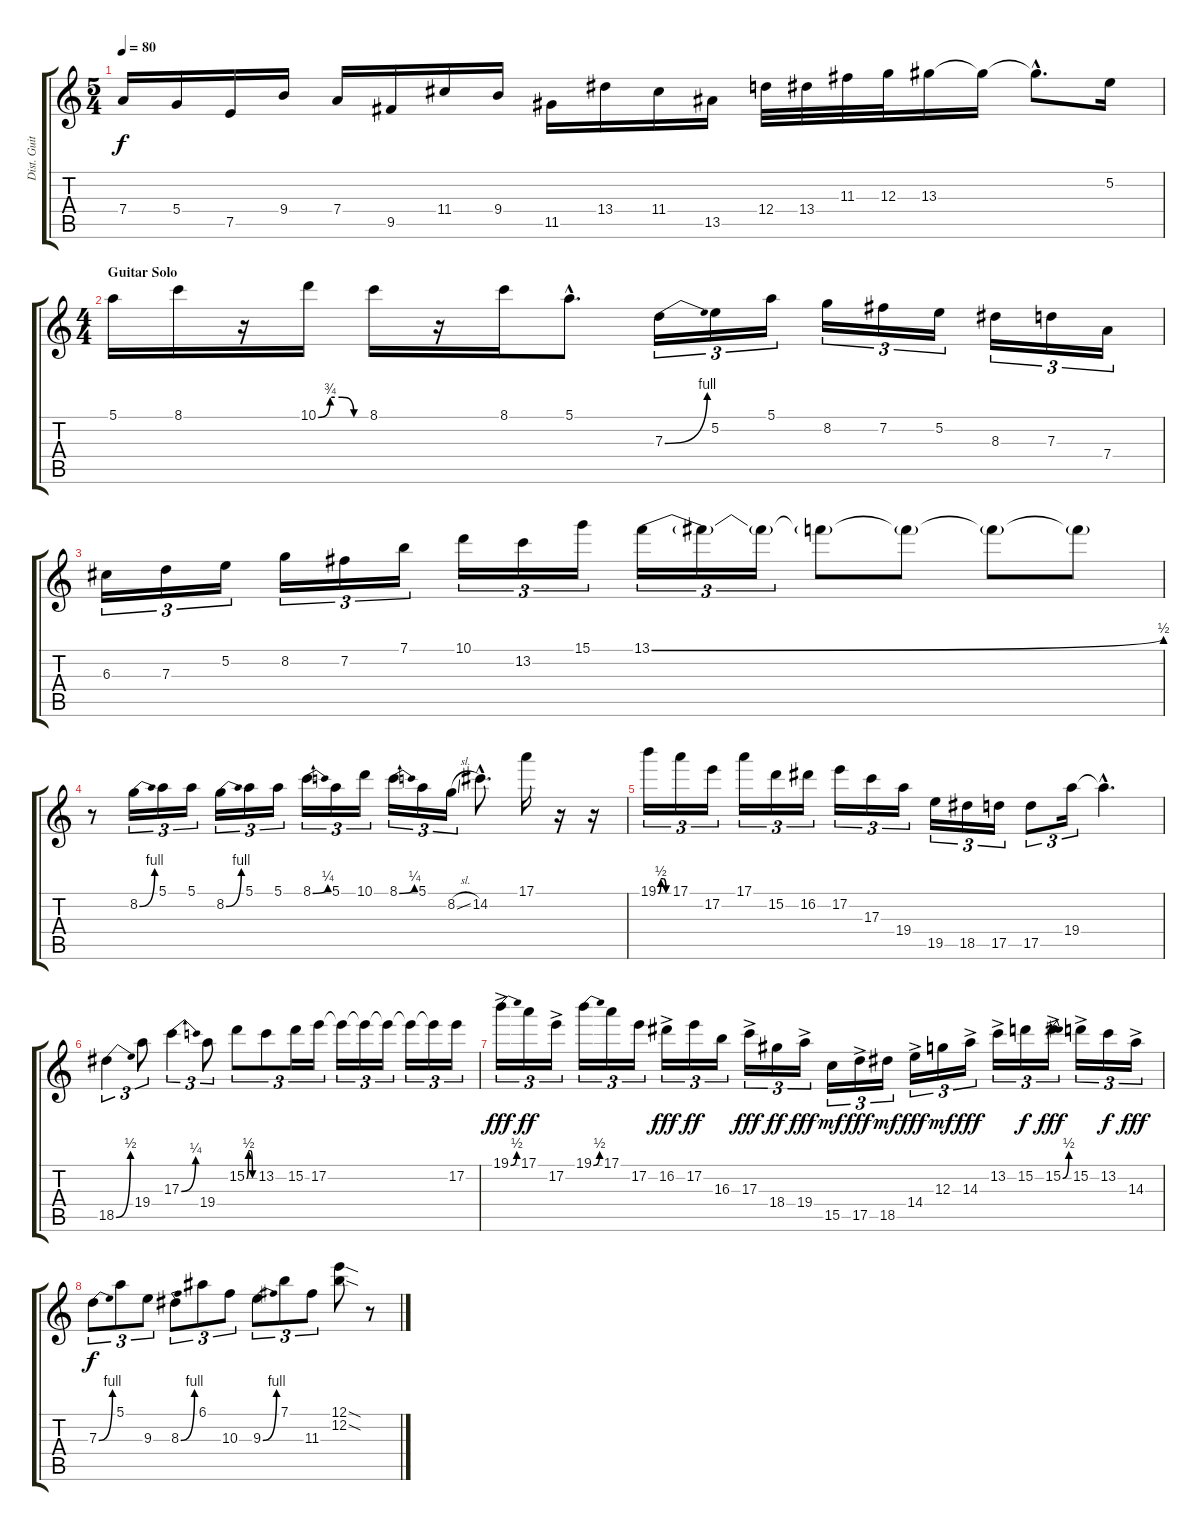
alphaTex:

\track ("Dist. Guitar" "Dist. Guit") {instrument overdrivenguitar}
\staff {score tabs}
\tuning (E4 B3 G3 D3 A2 E2) {hide}
\ts (5 4)
\tempo 80
\clef g2
\ks c
7.4.16{dy f} 5.4.16 7.5.16 9.4.16 7.4.16 9.5.16 11.4.16 9.4.16 11.5.16 13.4.16 11.4.16 13.5.16 12.4.32 13.4.32 11.3.32 12.3.32 13.3.16 13.3{t}.16 13.3{hac t}.8{d} 5.2.16 |
\ts (4 4)
\section ("" "Guitar Solo")
5.1.16 8.1.16 r.16 10.1{be (custom 0 0 15 3 30 3 45 0 60 0)}.16 8.1.16 r.16 8.1.16 5.1{hac}.8{d} 7.3{be (bend 0 0 60 4)}.16{tu (3 2)} 5.2.16{tu (3 2)} 5.1.16{tu (3 2)} 8.2.16{tu (3 2)} 7.2.16{tu (3 2)} 5.2.16{tu (3 2)} 8.3.16{tu (3 2)} 7.3.16{tu (3 2)} 7.4.16{tu (3 2)} |
6.3.16{tu (3 2)} 7.3.16{tu (3 2)} 5.2.16{tu (3 2)} 8.2.16{tu (3 2)} 7.2.16{tu (3 2)} 7.1.16{tu (3 2)} 10.1.16{tu (3 2)} 13.2.16{tu (3 2)} 15.1.16{tu (3 2)} 13.1{be (bend 0 0 60 2)}.16{tu (3 2)} 13.1{t}.16{tu (3 2)} 13.1{t}.16{tu (3 2)} 13.1{t}.8 13.1{t}.8 13.1{t}.8 13.1{t}.8 |
r.8 8.2{be (bend 0 0 60 4)}.16{tu (3 2)} 5.1.16{tu (3 2)} 5.1.16{tu (3 2)} 8.2{be (bend 0 0 60 4)}.16{tu (3 2)} 5.1.16{tu (3 2)} 5.1.16{tu (3 2)} 8.1{be (bend 0 0 60 1)}.16{tu (3 2)} 5.1.16{tu (3 2)} 10.1.16{tu (3 2)} 8.1{be (bend 0 0 60 1)}.16{tu (3 2)} 5.1.16{tu (3 2)} 8.2{sl}.16{tu (3 2)} 14.2{hac}.8{d} 17.1.16 r.16 r.16 |
19.1{be (custom 0 0 15 2 30 2 45 0 60 0)}.16{tu (3 2)} 17.1.16{tu (3 2)} 17.2.16{tu (3 2)} 17.1.16{tu (3 2)} 15.2.16{tu (3 2)} 16.2.16{tu (3 2)} 17.2.16{tu (3 2)} 17.3.16{tu (3 2)} 19.4.16{tu (3 2)} 19.5.16{tu (3 2)} 18.5.16{tu (3 2)} 17.5.16{tu (3 2)} 17.5.8{tu (3 2)} 19.4.16{tu (3 2)} 19.4{hac t}.4{d} |
18.5{be (bend 0 0 60 2)}.4{tu (3 2)} 19.4.8{tu (3 2)} 17.3{be (bend 0 0 60 1)}.4{tu (3 2)} 19.4.8{tu (3 2)} 15.2{be (custom 0 0 15 2 30 2 45 0 60 0)}.8{tu (3 2)} 13.2.8{tu (3 2)} 15.2.16{tu (3 2)} 17.2.16{tu (3 2)} 17.2{t}.16{tu (3 2)} 17.2{t}.16{tu (3 2)} 17.2{t}.16{tu (3 2)} 17.2{t}.16{tu (3 2)} 17.2{t}.16{tu (3 2)} 17.2.16{tu (3 2)} |
19.1{be (bend 0 0 60 2) ac}.16{tu (3 2) dy fff} 17.1.16{tu (3 2) dy ff} 17.2{ac}.16{tu (3 2)} 19.1{be (bend 0 0 60 2)}.16{tu (3 2)} 17.1.16{tu (3 2)} 17.2.16{tu (3 2)} 16.2{ac}.16{tu (3 2) dy fff} 17.2.16{tu (3 2) dy ff} 16.3.16{tu (3 2)} 17.3{ac}.16{tu (3 2) dy fff} 18.4.16{tu (3 2) dy ff} 19.4{ac}.16{tu (3 2) dy fff} 15.5.16{tu (3 2) dy mf} 17.5{ac}.16{tu (3 2) dy fff} 18.5.16{tu (3 2) dy mf} 14.4{ac}.16{tu (3 2) dy fff} 12.3.16{tu (3 2) dy mf} 14.3{ac}.16{tu (3 2) dy fff} 13.2{ac}.16{tu (3 2)} 15.2.16{tu (3 2) dy f} 15.2{be (bend 0 0 60 2) ac}.16{tu (3 2) dy fff} 15.2{ac}.16{tu (3 2)} 13.2.16{tu (3 2) dy f} 14.3{ac}.16{tu (3 2) dy fff} |
7.3{be (bend 0 0 60 4)}.8{tu (3 2) dy f} 5.1.8{tu (3 2)} 9.3.8{tu (3 2)} 8.3{be (bend 0 0 60 4)}.8{tu (3 2)} 6.1.8{tu (3 2)} 10.3.8{tu (3 2)} 9.3{be (bend 0 0 60 4)}.8{tu (3 2)} 7.1.8{tu (3 2)} 11.3.8{tu (3 2)} (12.1{sod} 12.2{sod}).8 r.8
